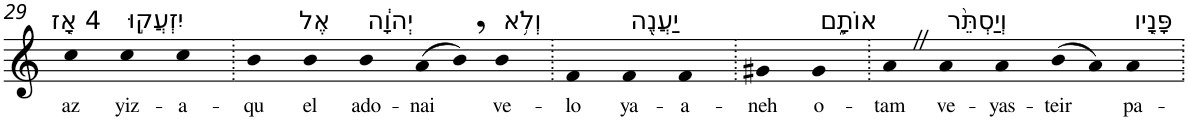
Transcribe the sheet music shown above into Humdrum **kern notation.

**kern	**text
*part1	*part1
*staff1	*staff1
*I"Piano	*
*I'Pno	*
!!LO:PB:g=z
*clefG2	*
*k[]	*
=29	=29
!LO:TX:a:t=4 אָ֚ז	!
!	!LO:LY:b
4cc	az
!LO:TX:a:t=יִזְעֲק֣וּ	!
!	!LO:LY:b
4cc	yiz-
!	!LO:LY:b
4cc	-a-
=30.	=30.
!	!LO:LY:b
4b	-qu
!LO:TX:a:t=אֶל	!
!	!LO:LY:b
4b	el
!LO:TX:a:t=יְהוָ֔ה	!
!	!LO:LY:b
4b	ado-
!	!LO:LY:b
(>8a	-nai
8b,)	.
!LO:TX:a:t=וְלֹ֥א	!
!	!LO:LY:b
4b	ve-
=31.	=31.
!	!LO:LY:b
4f	-lo
!LO:TX:a:t=יַעֲנֶ֖ה	!
!	!LO:LY:b
4f	ya-
!	!LO:LY:b
4f	-a-
=32.	=32.
!	!LO:LY:b
4g#X	-neh
!LO:TX:a:t=אוֹתָ֑ם	!
!	!LO:LY:b
4g#	o-
=33.	=33.
!	!LO:LY:b
4aZ	-tam
!LO:TX:a:t=וְיַסְתֵּ֨ר	!
!	!LO:LY:b
4a	ve-
!	!LO:LY:b
4a	-yas-
!	!LO:LY:b
(>8b	-teir
8a)	.
!LO:TX:a:t=פָּנָ֤יו	!
!	!LO:LY:b
4a	pa-
=.	=.
*-	*-
